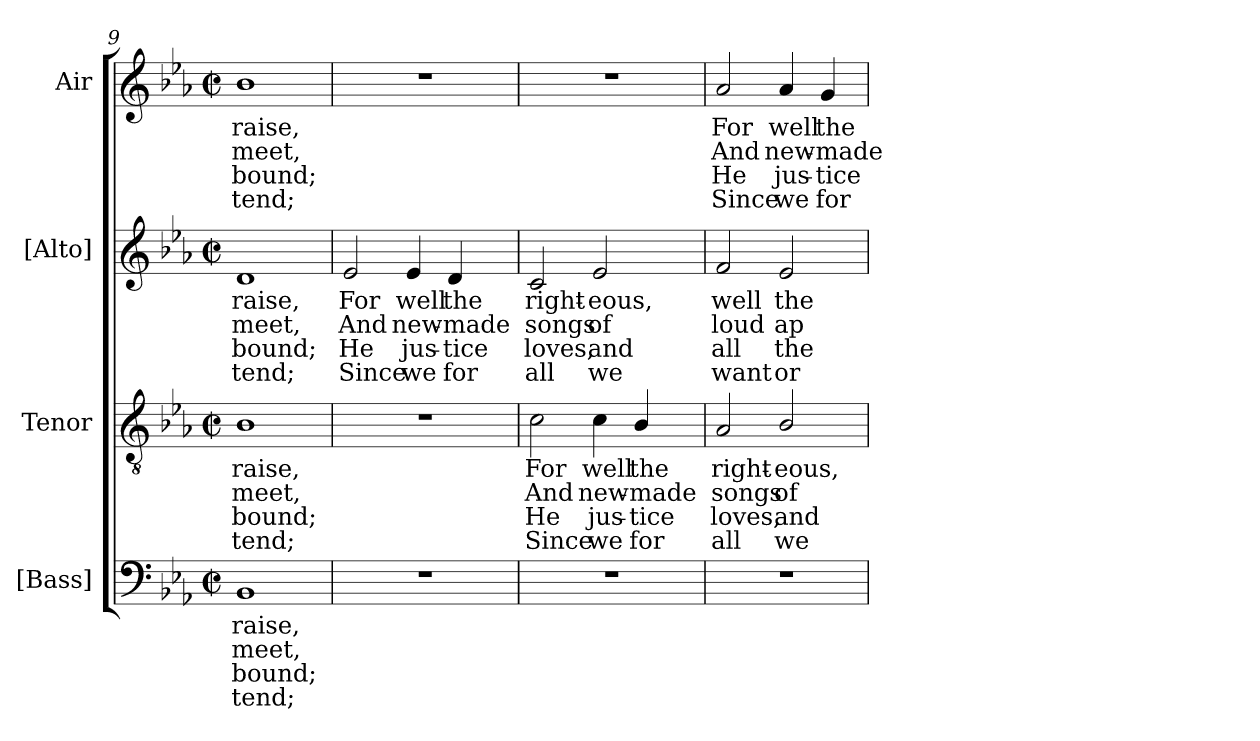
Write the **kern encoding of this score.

**kern	**text	**text	**text	**text	**kern	**text	**text	**text	**text	**kern	**text	**text	**text	**text	**kern	**text	**text	**text	**text
*part4	*part4	*part4	*part4	*part4	*part3	*part3	*part3	*part3	*part3	*part2	*part2	*part2	*part2	*part2	*part1	*part1	*part1	*part1	*part1
*staff4	*staff4	*staff4	*staff4	*staff4	*staff3	*staff3	*staff3	*staff3	*staff3	*staff2	*staff2	*staff2	*staff2	*staff2	*staff1	*staff1	*staff1	*staff1	*staff1
*I"[Bass]	*	*	*	*	*I"Tenor	*	*	*	*	*I"[Alto]	*	*	*	*	*I"Air	*	*	*	*
*I'B.	*	*	*	*	*I'T.	*	*	*	*	*I'A.	*	*	*	*	*	*	*	*	*
*clefF4	*	*	*	*	*clefGv2	*	*	*	*	*clefG2	*	*	*	*	*clefG2	*	*	*	*
*	*	*	*	*	*ITrd7c12	*	*	*	*	*	*	*	*	*	*	*	*	*	*
*k[b-e-a-]	*	*	*	*	*k[b-e-a-]	*	*	*	*	*k[b-e-a-]	*	*	*	*	*k[b-e-a-]	*	*	*	*
*E-:	*	*	*	*	*E-:	*	*	*	*	*E-:	*	*	*	*	*E-:	*	*	*	*
*M2/2	*	*	*	*	*M2/2	*	*	*	*	*M2/2	*	*	*	*	*M2/2	*	*	*	*
*met(c|)	*	*	*	*	*met(c|)	*	*	*	*	*met(c|)	*	*	*	*	*met(c|)	*	*	*	*
=9	=9	=9	=9	=9	=9	=9	=9	=9	=9	=9	=9	=9	=9	=9	=9	=9	=9	=9	=9
!	!LO:LY:b:color=#000000	!LO:LY:b:color=#000000	!LO:LY:b:color=#000000	!LO:LY:b:color=#000000	!	!	!	!	!	!	!	!	!	!	!	!	!	!	!
!	!	!	!	!	!	!LO:LY:b:color=#000000	!LO:LY:b:color=#000000	!LO:LY:b:color=#000000	!LO:LY:b:color=#000000	!	!	!	!	!	!	!	!	!	!
!	!	!	!	!	!	!	!	!	!	!	!LO:LY:b:color=#000000	!LO:LY:b:color=#000000	!LO:LY:b:color=#000000	!LO:LY:b:color=#000000	!	!	!	!	!
!	!	!	!	!	!	!	!	!	!	!	!	!	!	!	!	!LO:LY:b:color=#000000	!LO:LY:b:color=#000000	!LO:LY:b:color=#000000	!LO:LY:b:color=#000000
1BB-i	raise,	meet,	-bound;	tend;	1BB-i	raise,	meet,	-bound;	tend;	1di	raise,	meet,	-bound;	tend;	1b-i	raise,	meet,	-bound;	tend;
=10	=10	=10	=10	=10	=10	=10	=10	=10	=10	=10	=10	=10	=10	=10	=10	=10	=10	=10	=10
!	!	!	!	!	!	!	!	!	!	!	!LO:LY:b:color=#000000	!LO:LY:b:color=#000000	!LO:LY:b:color=#000000	!LO:LY:b:color=#000000	!	!	!	!	!
1r	.	.	.	.	1r	.	.	.	.	2e-i/	For	And	He	Since	1r	.	.	.	.
!	!	!	!	!	!	!	!	!	!	!	!LO:LY:b:color=#000000	!LO:LY:b:color=#000000	!LO:LY:b:color=#000000	!LO:LY:b:color=#000000	!	!	!	!	!
.	.	.	.	.	.	.	.	.	.	4e-i/	well	new-	jus-	-we	.	.	.	.	.
!	!	!	!	!	!	!	!	!	!	!	!LO:LY:b:color=#000000	!LO:LY:b:color=#000000	!LO:LY:b:color=#000000	!LO:LY:b:color=#000000	!	!	!	!	!
.	.	.	.	.	.	.	.	.	.	4di/	the	-made	tice	for	.	.	.	.	.
=11	=11	=11	=11	=11	=11	=11	=11	=11	=11	=11	=11	=11	=11	=11	=11	=11	=11	=11	=11
!	!	!	!	!	!	!LO:LY:b:color=#000000	!LO:LY:b:color=#000000	!LO:LY:b:color=#000000	!LO:LY:b:color=#000000	!	!	!	!	!	!	!	!	!	!
!	!	!	!	!	!	!	!	!	!	!	!LO:LY:b:color=#000000	!LO:LY:b:color=#000000	!LO:LY:b:color=#000000	!LO:LY:b:color=#000000	!	!	!	!	!
1r	.	.	.	.	2Ci\	For	And	He	Since	2ci/	right-	songs	loves,	all	1r	.	.	.	.
!	!	!	!	!	!	!LO:LY:b:color=#000000	!LO:LY:b:color=#000000	!LO:LY:b:color=#000000	!LO:LY:b:color=#000000	!	!	!	!	!	!	!	!	!	!
!	!	!	!	!	!	!	!	!	!	!	!LO:LY:b:color=#000000	!LO:LY:b:color=#000000	!LO:LY:b:color=#000000	!LO:LY:b:color=#000000	!	!	!	!	!
.	.	.	.	.	4Ci\	well	new-	jus-	-we	2e-i/	-eous,	of	and	we	.	.	.	.	.
!	!	!	!	!	!	!LO:LY:b:color=#000000	!LO:LY:b:color=#000000	!LO:LY:b:color=#000000	!LO:LY:b:color=#000000	!	!	!	!	!	!	!	!	!	!
.	.	.	.	.	4BB-i/	the	-made	tice	for	.	.	.	.	.	.	.	.	.	.
=12	=12	=12	=12	=12	=12	=12	=12	=12	=12	=12	=12	=12	=12	=12	=12	=12	=12	=12	=12
!	!	!	!	!	!	!LO:LY:b:color=#000000	!LO:LY:b:color=#000000	!LO:LY:b:color=#000000	!LO:LY:b:color=#000000	!	!	!	!	!	!	!	!	!	!
!	!	!	!	!	!	!	!	!	!	!	!LO:LY:b:color=#000000	!LO:LY:b:color=#000000	!LO:LY:b:color=#000000	!LO:LY:b:color=#000000	!	!	!	!	!
!	!	!	!	!	!	!	!	!	!	!	!	!	!	!	!	!LO:LY:b:color=#000000	!LO:LY:b:color=#000000	!LO:LY:b:color=#000000	!LO:LY:b:color=#000000
1r	.	.	.	.	2AA-i/	right-	songs	loves,	all	2fi/	well	loud	all	want	2a-i/	For	And	He	Since
!	!	!	!	!	!	!LO:LY:b:color=#000000	!LO:LY:b:color=#000000	!LO:LY:b:color=#000000	!LO:LY:b:color=#000000	!	!	!	!	!	!	!	!	!	!
!	!	!	!	!	!	!	!	!	!	!	!LO:LY:b:color=#000000	!LO:LY:b:color=#000000	!LO:LY:b:color=#000000	!LO:LY:b:color=#000000	!	!	!	!	!
!	!	!	!	!	!	!	!	!	!	!	!	!	!	!	!	!LO:LY:b:color=#000000	!LO:LY:b:color=#000000	!LO:LY:b:color=#000000	!LO:LY:b:color=#000000
.	.	.	.	.	2BB-i/	-eous,	of	and	we	2e-i/	the	ap-	the	or	4a-i/	well	new-	jus-	-we
!	!	!	!	!	!	!	!	!	!	!	!	!	!	!	!	!LO:LY:b:color=#000000	!LO:LY:b:color=#000000	!LO:LY:b:color=#000000	!LO:LY:b:color=#000000
.	.	.	.	.	.	.	.	.	.	.	.	.	.	.	4gi/	the	-made	tice	for
=	=	=	=	=	=	=	=	=	=	=	=	=	=	=	=	=	=	=	=
*-	*-	*-	*-	*-	*-	*-	*-	*-	*-	*-	*-	*-	*-	*-	*-	*-	*-	*-	*-
